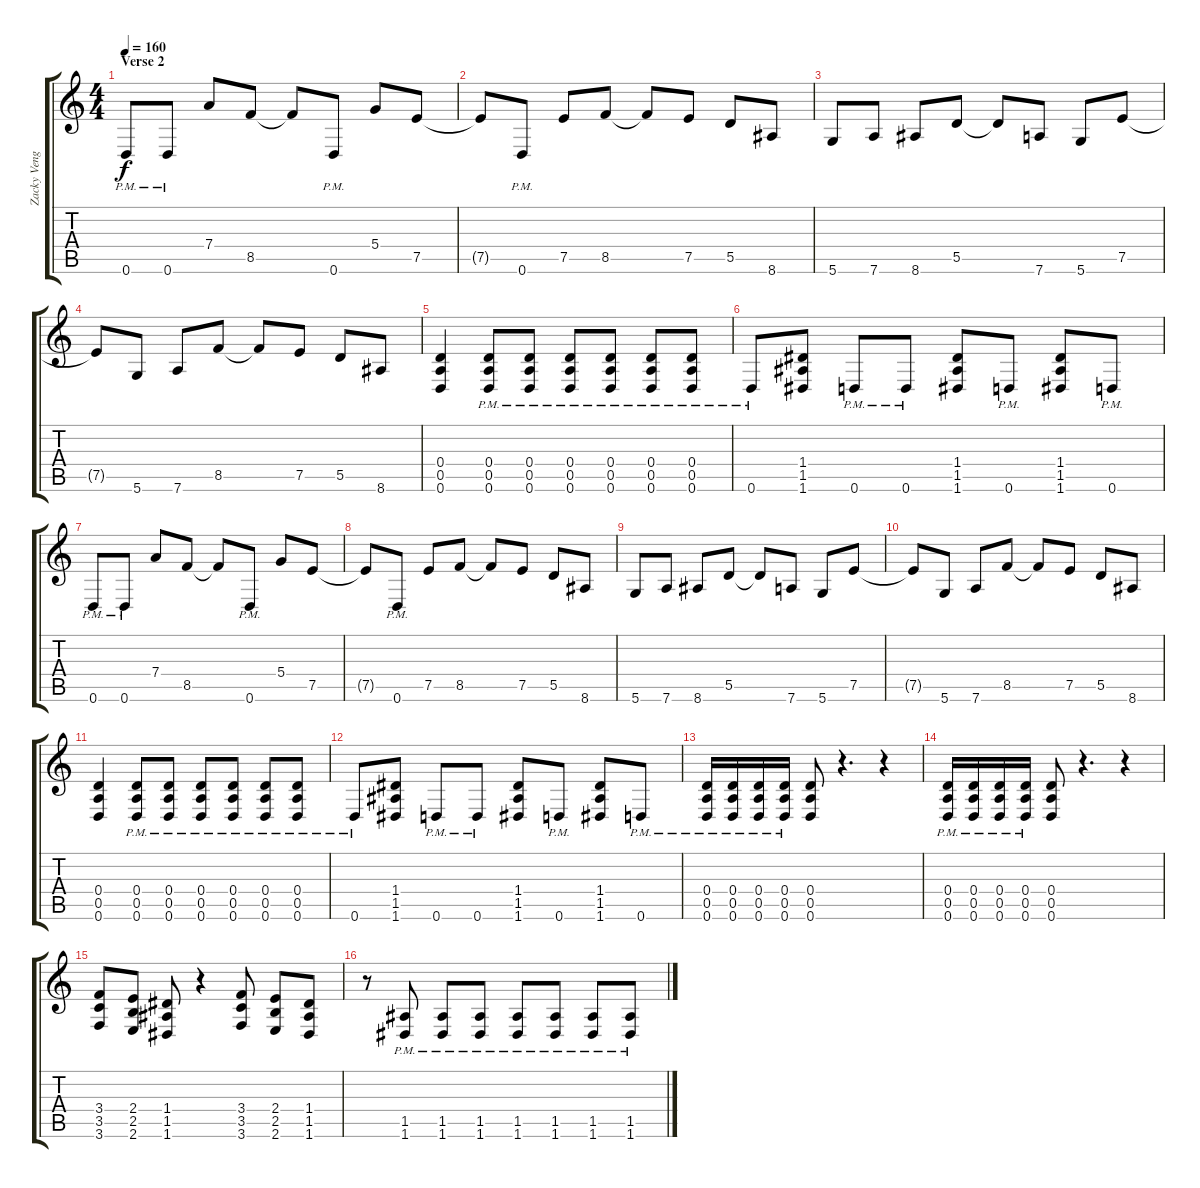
\track ("Zacky Vengeance" "Zacky Veng") {instrument overdrivenguitar}
\staff {score tabs}
\tuning (E4 B3 G3 D3 A2 D2) {hide}
\ts (4 4)
\section ("" "Verse 2")
\tempo 160
\clef g2
\ks c
0.6{pm}.8{dy f} 0.6{pm}.8 7.4.8 8.5.8 8.5{t}.8 0.6{pm}.8 5.4.8 7.5.8 |
7.5{t}.8 0.6{pm}.8 7.5.8 8.5.8 8.5{t}.8 7.5.8 5.5.8 8.6.8 |
5.6.8 7.6.8 8.6.8 5.5.8 5.5{t}.8 7.6.8 5.6.8 7.5.8 |
7.5{t}.8 5.6.8 7.6.8 8.5.8 8.5{t}.8 7.5.8 5.5.8 8.6.8 |
(0.4 0.5 0.6).4 (0.4{pm} 0.5{pm} 0.6{pm}).8 (0.4{pm} 0.5{pm} 0.6{pm}).8 (0.4{pm} 0.5{pm} 0.6{pm}).8 (0.4{pm} 0.5{pm} 0.6{pm}).8 (0.4{pm} 0.5{pm} 0.6{pm}).8 (0.4{pm} 0.5{pm} 0.6{pm}).8 |
0.6{pm}.8 (1.4 1.5 1.6).8 0.6{pm}.8 0.6{pm}.8 (1.4 1.5 1.6).8 0.6{pm}.8 (1.4 1.5 1.6).8 0.6{pm}.8 |
0.6{pm}.8 0.6{pm}.8 7.4.8 8.5.8 8.5{t}.8 0.6{pm}.8 5.4.8 7.5.8 |
7.5{t}.8 0.6{pm}.8 7.5.8 8.5.8 8.5{t}.8 7.5.8 5.5.8 8.6.8 |
5.6.8 7.6.8 8.6.8 5.5.8 5.5{t}.8 7.6.8 5.6.8 7.5.8 |
7.5{t}.8 5.6.8 7.6.8 8.5.8 8.5{t}.8 7.5.8 5.5.8 8.6.8 |
(0.4 0.5 0.6).4 (0.4{pm} 0.5{pm} 0.6{pm}).8 (0.4{pm} 0.5{pm} 0.6{pm}).8 (0.4{pm} 0.5{pm} 0.6{pm}).8 (0.4{pm} 0.5{pm} 0.6{pm}).8 (0.4{pm} 0.5{pm} 0.6{pm}).8 (0.4{pm} 0.5{pm} 0.6{pm}).8 |
0.6{pm}.8 (1.4 1.5 1.6).8 0.6{pm}.8 0.6{pm}.8 (1.4 1.5 1.6).8 0.6{pm}.8 (1.4 1.5 1.6).8 0.6{pm}.8 |
(0.4{pm} 0.5{pm} 0.6{pm}).16 (0.4{pm} 0.5{pm} 0.6{pm}).16 (0.4{pm} 0.5{pm} 0.6{pm}).16 (0.4{pm} 0.5{pm} 0.6{pm}).16 (0.4 0.5 0.6).8 r.4{d} r.4 |
(0.4{pm} 0.5{pm} 0.6{pm}).16 (0.4{pm} 0.5{pm} 0.6{pm}).16 (0.4{pm} 0.5{pm} 0.6{pm}).16 (0.4{pm} 0.5{pm} 0.6{pm}).16 (0.4 0.5 0.6).8 r.4{d} r.4 |
(3.4 3.5 3.6).8 (2.4 2.5 2.6).8 (1.4 1.5 1.6).8 r.4 (3.4 3.5 3.6).8 (2.4 2.5 2.6).8 (1.4 1.5 1.6).8 |
r.8 (1.5{pm} 1.6{pm}).8 (1.5{pm} 1.6{pm}).8 (1.5{pm} 1.6{pm}).8 (1.5{pm} 1.6{pm}).8 (1.5{pm} 1.6{pm}).8 (1.5{pm} 1.6{pm}).8 (1.5{pm} 1.6{pm}).8
